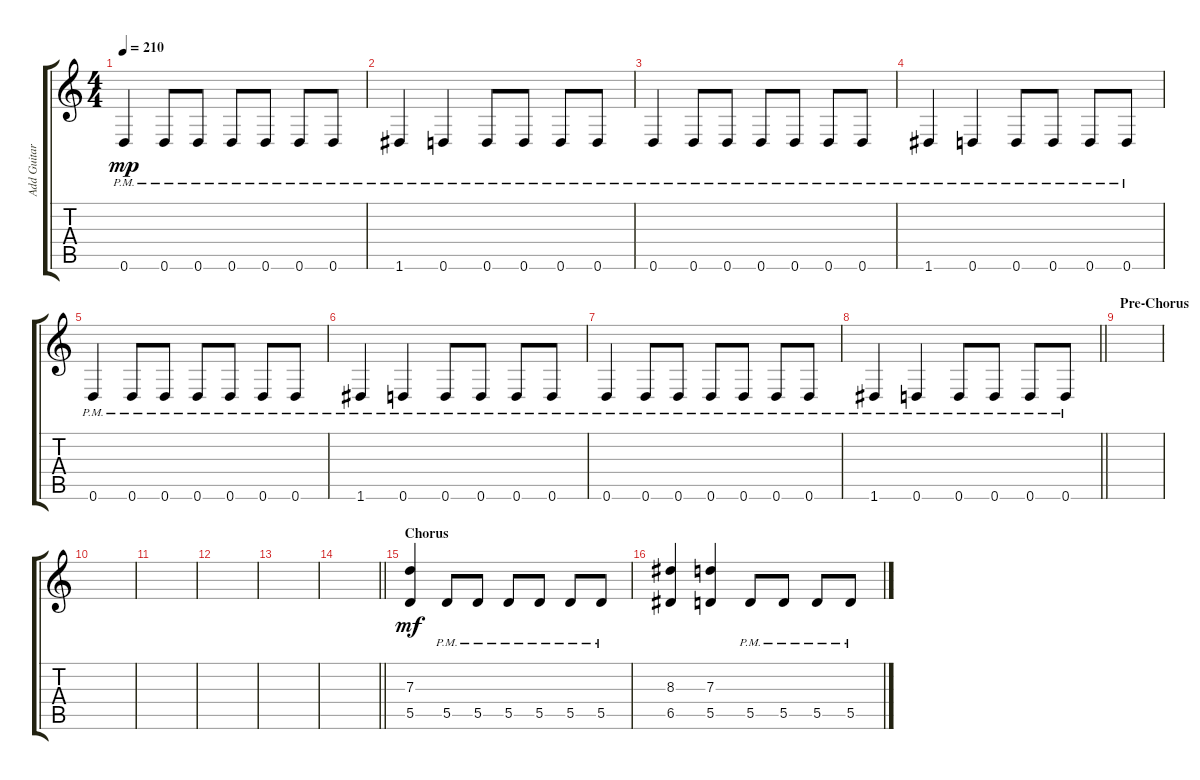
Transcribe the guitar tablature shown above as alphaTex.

\track ("Add Guitar" "Add Guitar") {instrument distortionguitar}
\staff {score tabs}
\tuning (E4 B3 G3 D3 A2 D2) {hide}
\ts (4 4)
\tempo 210
\clef g2
\ks c
0.6{pm}.4{dy mp} 0.6{pm}.8 0.6{pm}.8 0.6{pm}.8 0.6{pm}.8 0.6{pm}.8 0.6{pm}.8 |
1.6{pm}.4 0.6{pm}.4 0.6{pm}.8 0.6{pm}.8 0.6{pm}.8 0.6{pm}.8 |
0.6{pm}.4 0.6{pm}.8 0.6{pm}.8 0.6{pm}.8 0.6{pm}.8 0.6{pm}.8 0.6{pm}.8 |
1.6{pm}.4 0.6{pm}.4 0.6{pm}.8 0.6{pm}.8 0.6{pm}.8 0.6{pm}.8 |
0.6{pm}.4 0.6{pm}.8 0.6{pm}.8 0.6{pm}.8 0.6{pm}.8 0.6{pm}.8 0.6{pm}.8 |
1.6{pm}.4 0.6{pm}.4 0.6{pm}.8 0.6{pm}.8 0.6{pm}.8 0.6{pm}.8 |
0.6{pm}.4 0.6{pm}.8 0.6{pm}.8 0.6{pm}.8 0.6{pm}.8 0.6{pm}.8 0.6{pm}.8 |
\barLineRight lightlight
1.6{pm}.4 0.6{pm}.4 0.6{pm}.8 0.6{pm}.8 0.6{pm}.8 0.6{pm}.8 |
\section ("" "Pre-Chorus")
|
|
|
|
|
\barLineRight lightlight
|
\section ("" "Chorus")
(7.3 5.5).4{dy mf} 5.5{pm}.8 5.5{pm}.8 5.5{pm}.8 5.5{pm}.8 5.5{pm}.8 5.5{pm}.8 |
(8.3 6.5).4 (7.3 5.5).4 5.5{pm}.8 5.5{pm}.8 5.5{pm}.8 5.5{pm}.8
